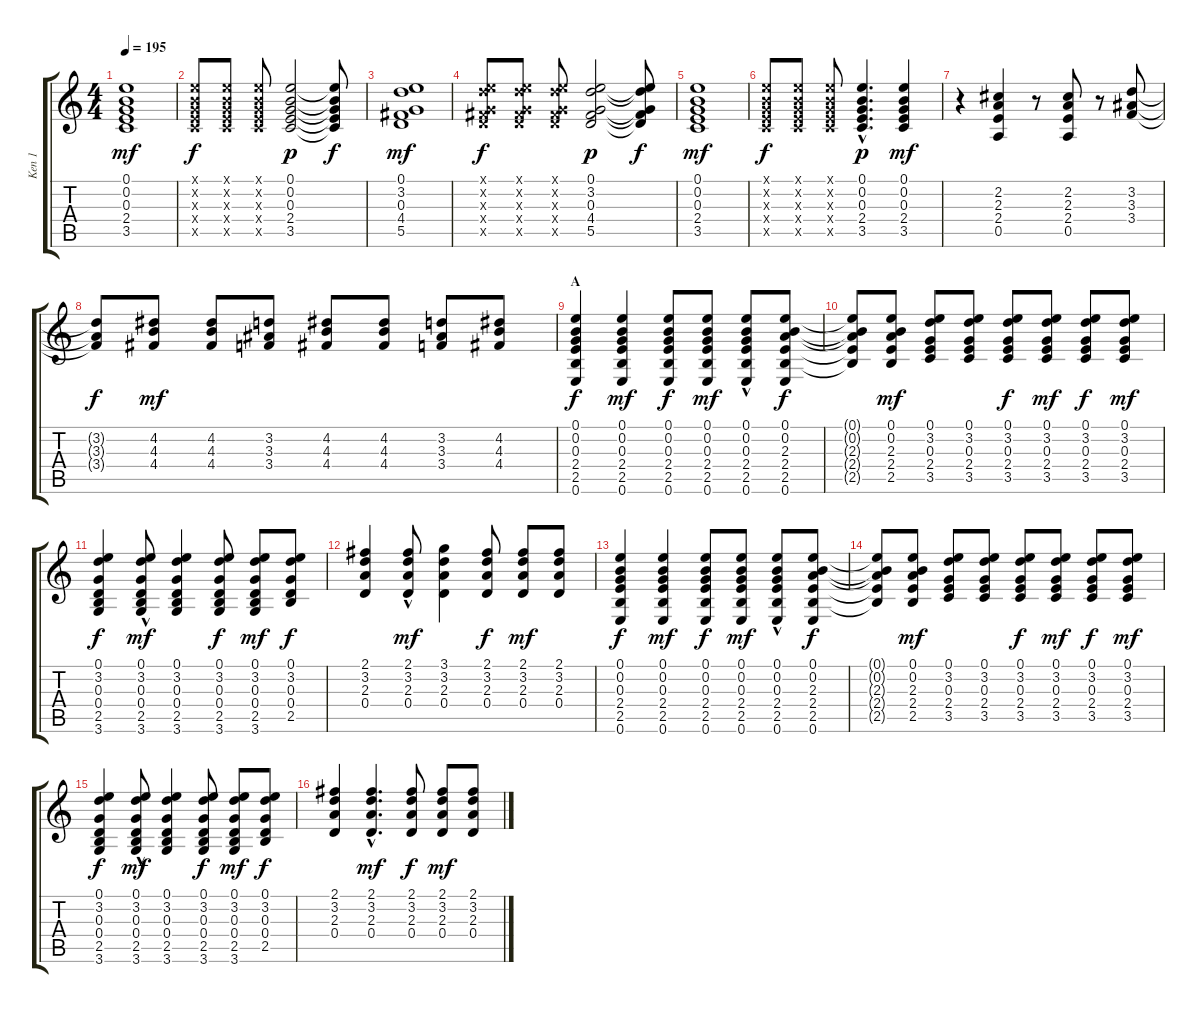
\track ("Ken 1" "Ken 1") {instrument acousticguitarsteel}
\staff {score tabs}
\tuning (E4 B3 G3 D3 A2 E2) {hide}
\ts (4 4)
\tempo 195
\clef g2
\ks c
(0.1 0.2 0.3 2.4 3.5).1{dy mf instrument distortionguitar} |
(0.1{x} 0.2{x} 0.3{x} 2.4{x} 3.5{x}).8{dy f} (0.1{x} 0.2{x} 0.3{x} 2.4{x} 3.5{x}).8 (0.1{x} 0.2{x} 0.3{x} 2.4{x} 3.5{x}).8 (0.1 0.2 0.3 2.4 3.5).2{dy p} (0.1{t} 0.2{t} 0.3{t} 2.4{t} 3.5{t}).8{dy f} |
(0.1 3.2 0.3 4.4 5.5).1{dy mf instrument distortionguitar} |
(0.1{x} 3.2{x} 0.3{x} 4.4{x} 5.5{x}).8{dy f} (0.1{x} 3.2{x} 0.3{x} 4.4{x} 5.5{x}).8 (0.1{x} 3.2{x} 0.3{x} 4.4{x} 5.5{x}).8 (0.1 3.2 0.3 4.4 5.5).2{dy p} (0.1{t} 3.2{t} 0.3{t} 4.4{t} 5.5{t}).8{dy f} |
(0.1 0.2 0.3 2.4 3.5).1{dy mf instrument distortionguitar} |
(0.1{x} 0.2{x} 0.3{x} 2.4{x} 3.5{x}).8{dy f} (0.1{x} 0.2{x} 0.3{x} 2.4{x} 3.5{x}).8 (0.1{x} 0.2{x} 0.3{x} 2.4{x} 3.5{x}).8 (0.1{hac} 0.2{hac} 0.3{hac} 2.4{hac} 3.5{hac}).4{d dy p} (0.1 0.2 0.3 2.4 3.5).4{dy mf} |
r.4 (2.2 2.3 2.4 0.5).4 r.8 (2.2 2.3 2.4 0.5).8 r.8 (3.2 3.3 3.4).8 |
(3.2{t} 3.3{t} 3.4{t}).8{dy f} (4.2 4.3 4.4).8{dy mf} (4.2 4.3 4.4).8 (3.2 3.3 3.4).8 (4.2 4.3 4.4).8 (4.2 4.3 4.4).8 (3.2 3.3 3.4).8 (4.2 4.3 4.4).8 |
\section ("" "A")
(0.1 0.2 0.3 2.4 2.5 0.6).4{dy f} (0.1 0.2 0.3 2.4 2.5 0.6).4{dy mf} (0.1 0.2 0.3 2.4 2.5 0.6).8{dy f} (0.1 0.2 0.3 2.4 2.5 0.6).8{dy mf} (0.1 0.2 0.3{hac} 2.4{hac} 2.5 0.6).8 (0.1 0.2 2.3 2.4 2.5 0.6).8{dy f} |
(0.1{t} 0.2{t} 2.3{t} 2.4{t} 2.5{t}).8 (0.1 0.2 2.3 2.4 2.5).8{dy mf} (0.1 3.2 0.3 2.4 3.5).8 (0.1 3.2 0.3 2.4 3.5).8 (0.1 3.2 0.3 2.4 3.5).8{dy f} (0.1 3.2 0.3 2.4 3.5).8{dy mf} (0.1 3.2 0.3 2.4 3.5).8{dy f} (0.1 3.2 0.3 2.4 3.5).8{dy mf} |
(0.1 3.2 0.3 0.4 2.5 3.6).4{dy f} (0.1 3.2 0.3{hac} 0.4{hac} 2.5{hac} 3.6{hac}).8{dy mf} (0.1 3.2 0.3 0.4 2.5 3.6).4 (0.1 3.2 0.3 0.4 2.5 3.6).8{dy f} (0.1 3.2 0.3 0.4 2.5 3.6).8{dy mf} (0.1 3.2 0.3 0.4 2.5).8{dy f} |
(2.1 3.2 2.3 0.4).4 (2.1{hac} 3.2{hac} 2.3{hac} 0.4{hac}).8{dy mf} (3.1 3.2 2.3 0.4).4 (2.1 3.2 2.3 0.4).8{dy f} (2.1 3.2 2.3 0.4).8{dy mf} (2.1 3.2 2.3 0.4).8 |
(0.1 0.2 0.3 2.4 2.5 0.6).4{dy f} (0.1 0.2 0.3 2.4 2.5 0.6).4{dy mf} (0.1 0.2 0.3 2.4 2.5 0.6).8{dy f} (0.1 0.2 0.3 2.4 2.5 0.6).8{dy mf} (0.1 0.2 0.3{hac} 2.4{hac} 2.5 0.6).8 (0.1 0.2 2.3 2.4 2.5 0.6).8{dy f} |
(0.1{t} 0.2{t} 2.3{t} 2.4{t} 2.5{t}).8 (0.1 0.2 2.3 2.4 2.5).8{dy mf} (0.1 3.2 0.3 2.4 3.5).8 (0.1 3.2 0.3 2.4 3.5).8 (0.1 3.2 0.3 2.4 3.5).8{dy f} (0.1 3.2 0.3 2.4 3.5).8{dy mf} (0.1 3.2 0.3 2.4 3.5).8{dy f} (0.1 3.2 0.3 2.4 3.5).8{dy mf} |
(0.1 3.2 0.3 0.4 2.5 3.6).4{dy f} (0.1 3.2 0.3{hac} 0.4{hac} 2.5{hac} 3.6{hac}).8{dy mf} (0.1 3.2 0.3 0.4 2.5 3.6).4 (0.1 3.2 0.3 0.4 2.5 3.6).8{dy f} (0.1 3.2 0.3 0.4 2.5 3.6).8{dy mf} (0.1 3.2 0.3 0.4 2.5).8{dy f} |
(2.1 3.2 2.3 0.4).4 (2.1{hac} 3.2{hac} 2.3{hac} 0.4{hac}).4{d dy mf} (2.1 3.2 2.3 0.4).8{dy f} (2.1 3.2 2.3 0.4).8{dy mf} (2.1 3.2 2.3 0.4).8
